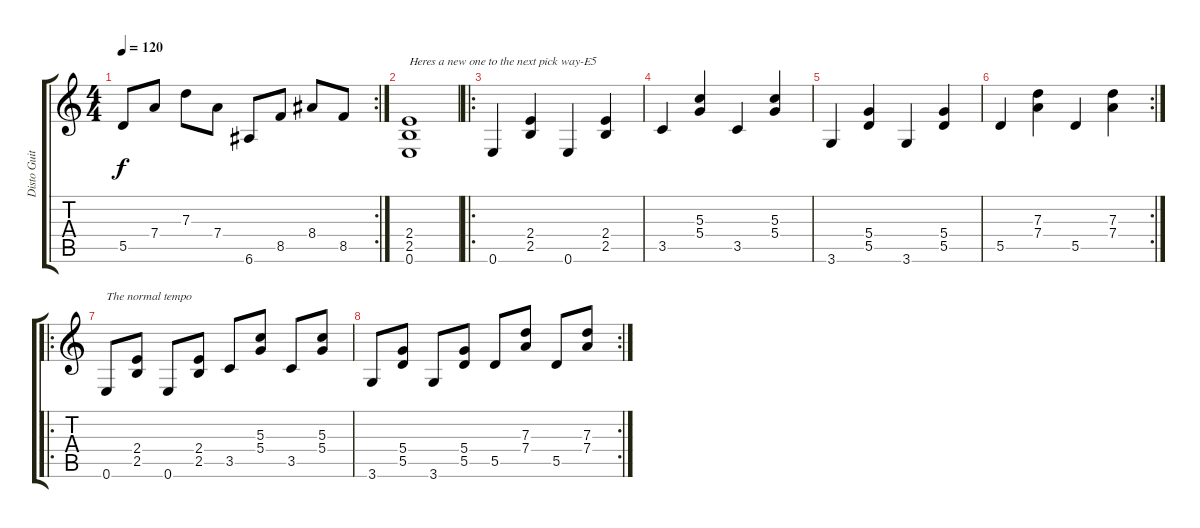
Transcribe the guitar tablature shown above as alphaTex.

\track ("Disto Guitar" "Disto Guit") {instrument distortionguitar}
\staff {score tabs}
\tuning (E4 B3 G3 D3 A2 E2) {hide}
\rc 2
\ts (4 4)
\tempo 120
\clef g2
\ks c
5.5.8{dy f} 7.4.8 7.3.8 7.4.8 6.6.8 8.5.8 8.4.8 8.5.8 |
(2.4 2.5 0.6).1{txt "Heres a new one to the next pick way-E5"} |
\ro
0.6.4 (2.4 2.5).4 0.6.4 (2.4 2.5).4 |
3.5.4 (5.3 5.4).4 3.5.4 (5.3 5.4).4 |
3.6.4 (5.4 5.5).4 3.6.4 (5.4 5.5).4 |
\rc 2
5.5.4 (7.3 7.4).4 5.5.4 (7.3 7.4).4 |
\ro
0.6.8{txt "The normal tempo"} (2.4 2.5).8 0.6.8 (2.4 2.5).8 3.5.8 (5.3 5.4).8 3.5.8 (5.3 5.4).8 |
\rc 2
3.6.8 (5.4 5.5).8 3.6.8 (5.4 5.5).8 5.5.8 (7.3 7.4).8 5.5.8 (7.3 7.4).8
